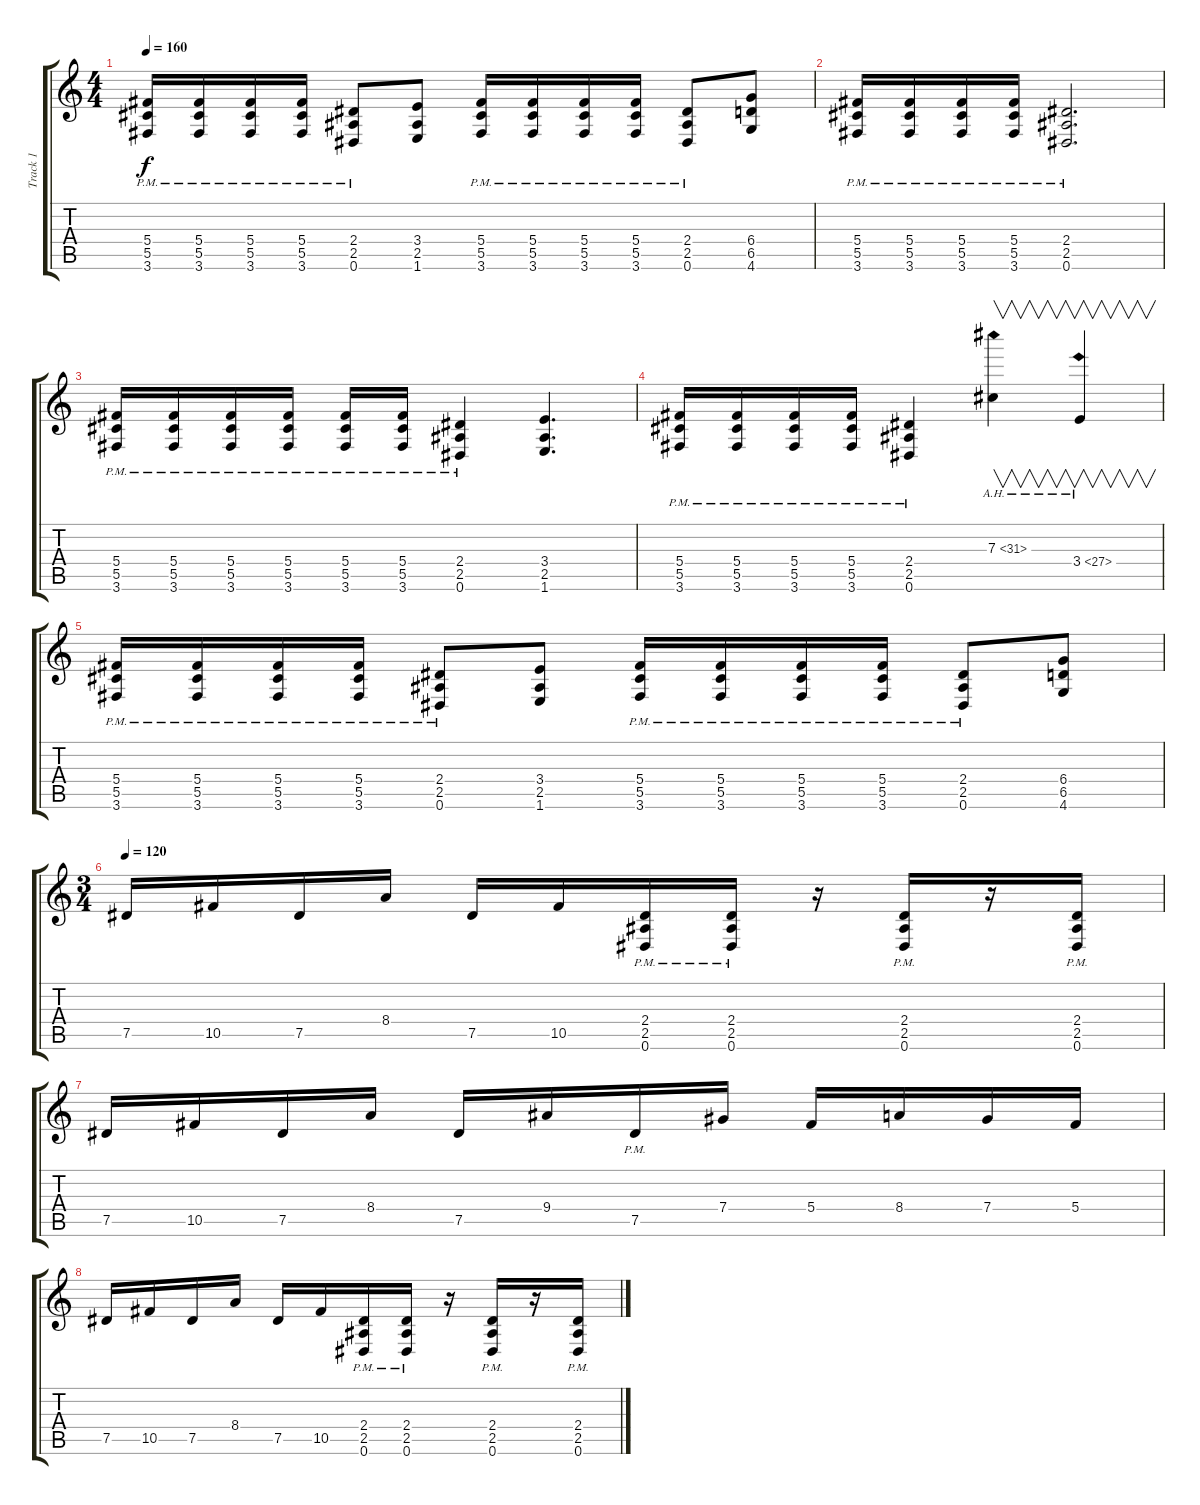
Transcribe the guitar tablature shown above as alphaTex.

\track ("Track 1" "Track 1") {instrument overdrivenguitar}
\staff {score tabs}
\tuning (Eb4 Bb3 Gb3 Db3 Ab2 Eb2) {hide}
\ts (4 4)
\tempo 160
\clef g2
\ks c
(5.4{pm} 5.5{pm} 3.6{pm}).16{dy f} (5.4{pm} 5.5{pm} 3.6{pm}).16 (5.4{pm} 5.5{pm} 3.6{pm}).16 (5.4{pm} 5.5{pm} 3.6{pm}).16 (2.4{pm} 2.5{pm} 0.6{pm}).8 (3.4 2.5 1.6).8 (5.4{pm} 5.5{pm} 3.6{pm}).16 (5.4{pm} 5.5{pm} 3.6{pm}).16 (5.4{pm} 5.5{pm} 3.6{pm}).16 (5.4{pm} 5.5{pm} 3.6{pm}).16 (2.4{pm} 2.5{pm} 0.6{pm}).8 (6.4 6.5 4.6).8 |
(5.4{pm} 5.5{pm} 3.6{pm}).16 (5.4{pm} 5.5{pm} 3.6{pm}).16 (5.4{pm} 5.5{pm} 3.6{pm}).16 (5.4{pm} 5.5{pm} 3.6{pm}).16 (2.4{pm} 2.5{pm} 0.6{pm}).2{d} |
(5.4{pm} 5.5{pm} 3.6{pm}).16 (5.4{pm} 5.5{pm} 3.6{pm}).16 (5.4{pm} 5.5{pm} 3.6{pm}).16 (5.4{pm} 5.5{pm} 3.6{pm}).16 (5.4{pm} 5.5{pm} 3.6{pm}).16 (5.4{pm} 5.5{pm} 3.6{pm}).16 (2.4{pm} 2.5{pm} 0.6{pm}).4 (3.4 2.5 1.6).4{d} |
(5.4{pm} 5.5{pm} 3.6{pm}).16 (5.4{pm} 5.5{pm} 3.6{pm}).16 (5.4{pm} 5.5{pm} 3.6{pm}).16 (5.4{pm} 5.5{pm} 3.6{pm}).16 (2.4{pm} 2.5{pm} 0.6{pm}).4 7.3{ah 24}.4{v} 3.4{ah 24}.4{v} |
(5.4{pm} 5.5{pm} 3.6{pm}).16 (5.4{pm} 5.5{pm} 3.6{pm}).16 (5.4{pm} 5.5{pm} 3.6{pm}).16 (5.4{pm} 5.5{pm} 3.6{pm}).16 (2.4{pm} 2.5{pm} 0.6{pm}).8 (3.4 2.5 1.6).8 (5.4{pm} 5.5{pm} 3.6{pm}).16 (5.4{pm} 5.5{pm} 3.6{pm}).16 (5.4{pm} 5.5{pm} 3.6{pm}).16 (5.4{pm} 5.5{pm} 3.6{pm}).16 (2.4{pm} 2.5{pm} 0.6{pm}).8 (6.4 6.5 4.6).8 |
\ts (3 4)
\tempo 120
7.5.16 10.5.16 7.5.16 8.4.16 7.5.16 10.5.16 (2.4{pm} 2.5{pm} 0.6{pm}).16 (2.4{pm} 2.5{pm} 0.6{pm}).16 r.16 (2.4{pm} 2.5{pm} 0.6{pm}).16 r.16 (2.4{pm} 2.5{pm} 0.6{pm}).16 |
7.5.16 10.5.16 7.5.16 8.4.16 7.5.16 9.4.16 7.5{pm}.16 7.4.16 5.4.16 8.4.16 7.4.16 5.4.16 |
7.5.16 10.5.16 7.5.16 8.4.16 7.5.16 10.5.16 (2.4{pm} 2.5{pm} 0.6{pm}).16 (2.4{pm} 2.5{pm} 0.6{pm}).16 r.16 (2.4{pm} 2.5{pm} 0.6{pm}).16 r.16 (2.4{pm} 2.5{pm} 0.6{pm}).16
